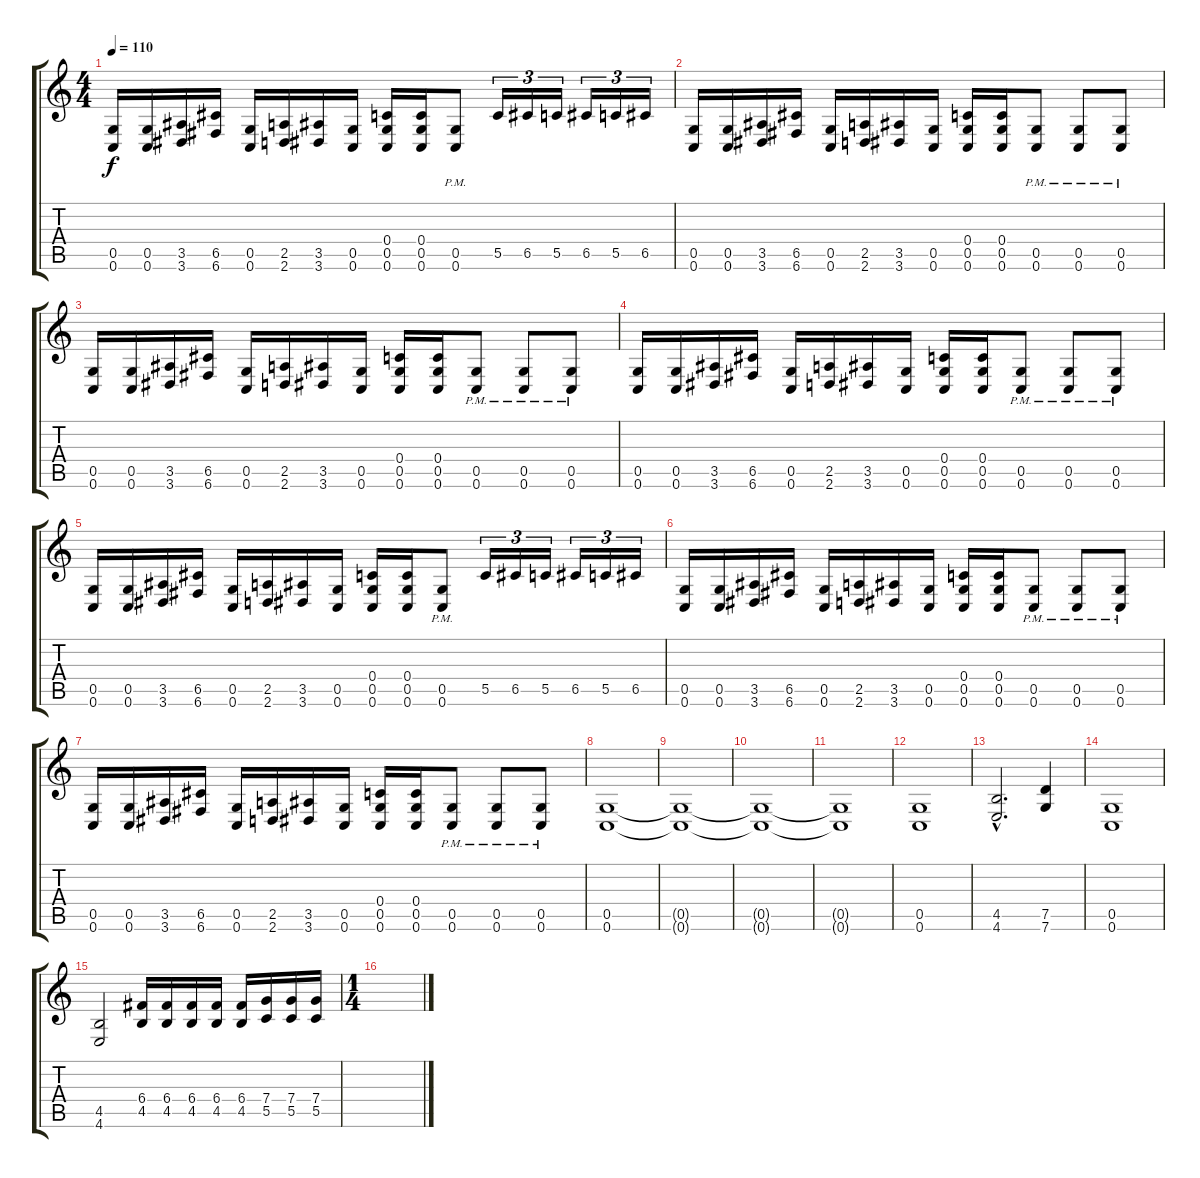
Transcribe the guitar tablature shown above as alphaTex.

\track "" {instrument distortionguitar}
\staff {score tabs}
\tuning (D4 A3 F3 C3 G2 C2) {hide}
\ts (4 4)
\tempo 110
\clef g2
\ks c
(0.5 0.6).16{dy f} (0.5 0.6).16 (3.5 3.6).16 (6.5 6.6).16 (0.5 0.6).16 (2.5 2.6).16 (3.5 3.6).16 (0.5 0.6).16 (0.4 0.5 0.6).16 (0.4 0.5 0.6).16 (0.5{pm} 0.6).8 5.5.16{tu (3 2)} 6.5.16{tu (3 2)} 5.5.16{tu (3 2)} 6.5.16{tu (3 2)} 5.5.16{tu (3 2)} 6.5.16{tu (3 2)} |
(0.5 0.6).16 (0.5 0.6).16 (3.5 3.6).16 (6.5 6.6).16 (0.5 0.6).16 (2.5 2.6).16 (3.5 3.6).16 (0.5 0.6).16 (0.4 0.5 0.6).16 (0.4 0.5 0.6).16 (0.5{pm} 0.6).8 (0.5{pm} 0.6).8 (0.5{pm} 0.6).8 |
(0.5 0.6).16 (0.5 0.6).16 (3.5 3.6).16 (6.5 6.6).16 (0.5 0.6).16 (2.5 2.6).16 (3.5 3.6).16 (0.5 0.6).16 (0.4 0.5 0.6).16 (0.4 0.5 0.6).16 (0.5{pm} 0.6).8 (0.5{pm} 0.6).8 (0.5{pm} 0.6).8 |
(0.5 0.6).16 (0.5 0.6).16 (3.5 3.6).16 (6.5 6.6).16 (0.5 0.6).16 (2.5 2.6).16 (3.5 3.6).16 (0.5 0.6).16 (0.4 0.5 0.6).16 (0.4 0.5 0.6).16 (0.5{pm} 0.6).8 (0.5{pm} 0.6).8 (0.5{pm} 0.6).8 |
(0.5 0.6).16 (0.5 0.6).16 (3.5 3.6).16 (6.5 6.6).16 (0.5 0.6).16 (2.5 2.6).16 (3.5 3.6).16 (0.5 0.6).16 (0.4 0.5 0.6).16 (0.4 0.5 0.6).16 (0.5{pm} 0.6).8 5.5.16{tu (3 2)} 6.5.16{tu (3 2)} 5.5.16{tu (3 2)} 6.5.16{tu (3 2)} 5.5.16{tu (3 2)} 6.5.16{tu (3 2)} |
(0.5 0.6).16 (0.5 0.6).16 (3.5 3.6).16 (6.5 6.6).16 (0.5 0.6).16 (2.5 2.6).16 (3.5 3.6).16 (0.5 0.6).16 (0.4 0.5 0.6).16 (0.4 0.5 0.6).16 (0.5{pm} 0.6).8 (0.5{pm} 0.6).8 (0.5{pm} 0.6).8 |
(0.5 0.6).16 (0.5 0.6).16 (3.5 3.6).16 (6.5 6.6).16 (0.5 0.6).16 (2.5 2.6).16 (3.5 3.6).16 (0.5 0.6).16 (0.4 0.5 0.6).16 (0.4 0.5 0.6).16 (0.5{pm} 0.6).8 (0.5{pm} 0.6).8 (0.5{pm} 0.6).8 |
(0.5 0.6).1 |
(0.5{t} 0.6{t}).1 |
(0.5{t} 0.6{t}).1 |
(0.5{t} 0.6{t}).1 |
(0.5 0.6).1 |
(4.5{hac} 4.6{hac}).2{d} (7.5 7.6).4 |
(0.5 0.6).1 |
(4.5 4.6).2 (6.4 4.5).16 (6.4 4.5).16 (6.4 4.5).16 (6.4 4.5).16 (6.4 4.5).16 (7.4 5.5).16 (7.4 5.5).16 (7.4 5.5).16 |
\ts (1 4)
